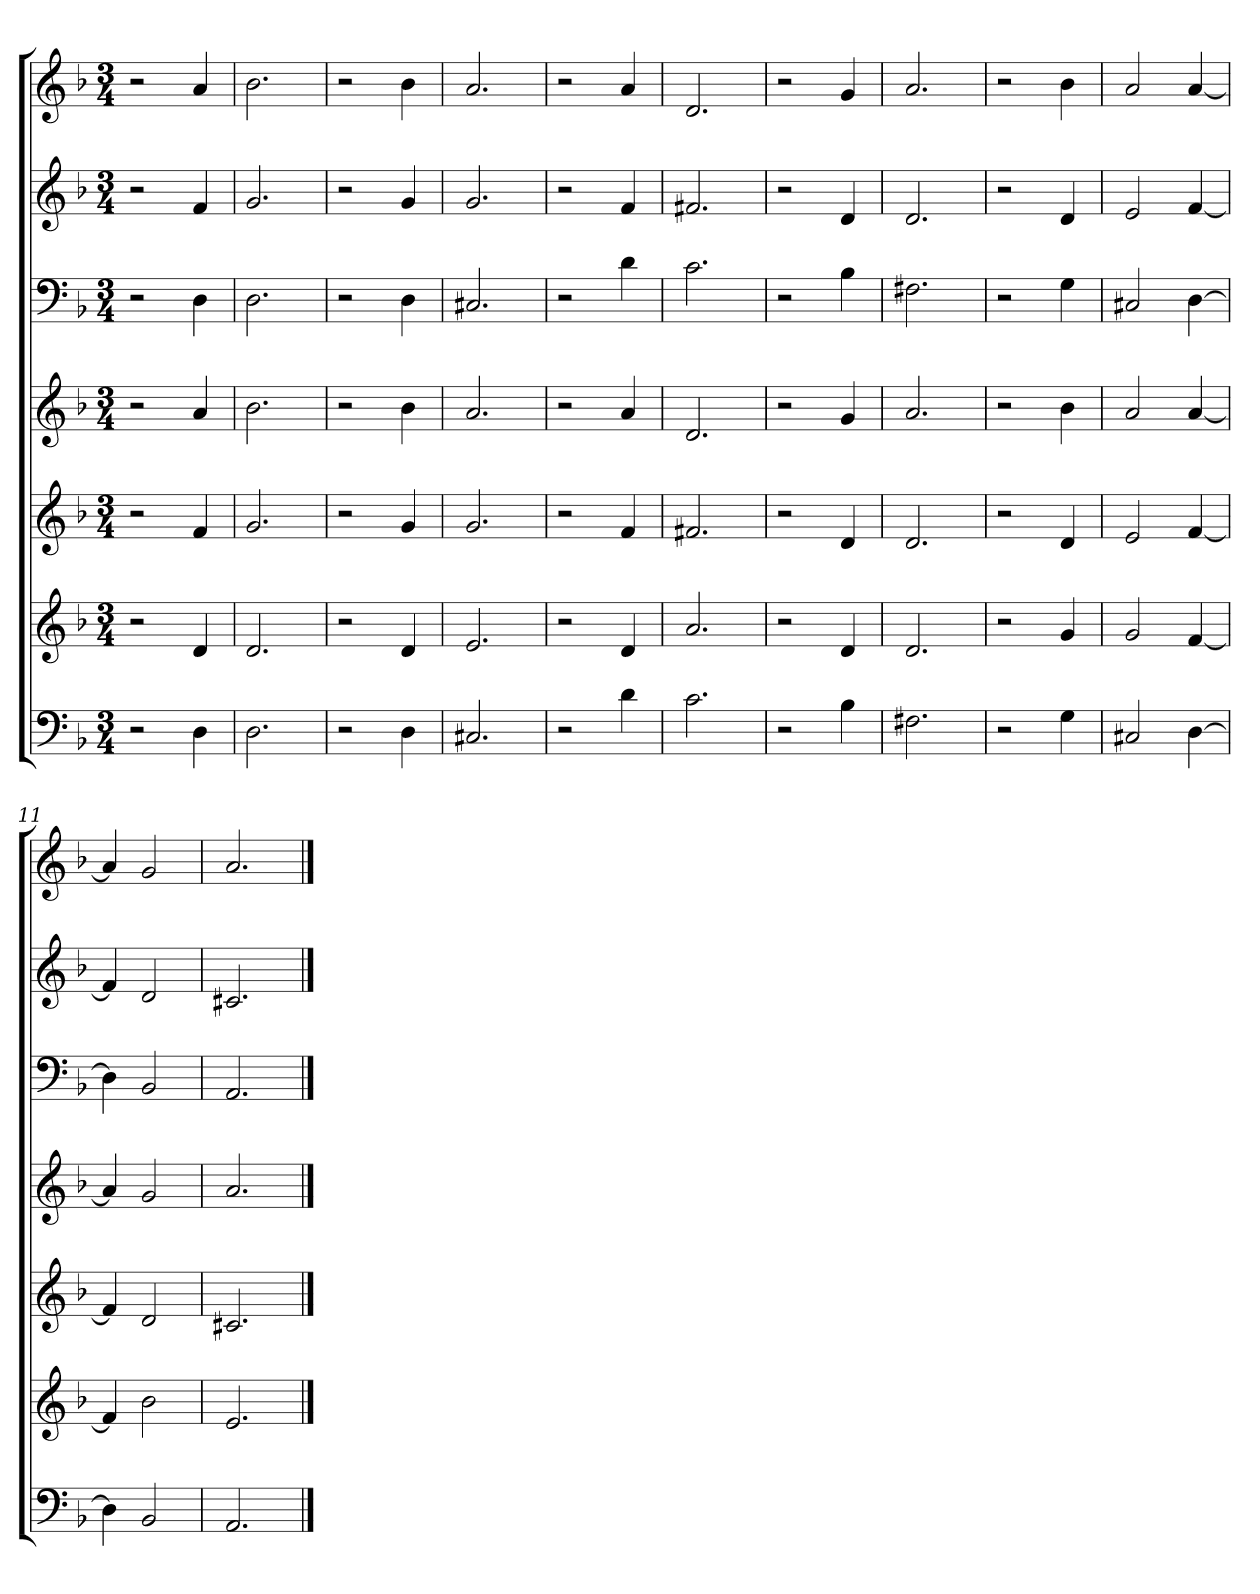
**kern	**kern	**kern	**kern	**kern	**kern	**kern
*part7	*part6	*part5	*part4	*part3	*part2	*part1
*staff7	*staff6	*staff5	*staff4	*staff3	*staff2	*staff1
*k[b-]	*k[b-]	*k[b-]	*k[b-]	*k[b-]	*k[b-]	*k[b-]
*d:	*d:	*d:	*d:	*d:	*d:	*d:
*M3/4	*M3/4	*M3/4	*M3/4	*M3/4	*M3/4	*M3/4
=1	=1	=1	=1	=1	=1	=1
2r	2r	2r	2r	2r	2r	2r
4D	4d	4f	4a	4D	4f	4a
=2	=2	=2	=2	=2	=2	=2
2.D	2.d	2.g	2.b-	2.D	2.g	2.b-
=3	=3	=3	=3	=3	=3	=3
2r	2r	2r	2r	2r	2r	2r
4D	4d	4g	4b-	4D	4g	4b-
=4	=4	=4	=4	=4	=4	=4
2.C#X	2.e	2.g	2.a	2.C#X	2.g	2.a
=5	=5	=5	=5	=5	=5	=5
2r	2r	2r	2r	2r	2r	2r
4d	4d	4f	4a	4d	4f	4a
=6	=6	=6	=6	=6	=6	=6
2.c	2.a	2.f#X	2.d	2.c	2.f#X	2.d
=7	=7	=7	=7	=7	=7	=7
2r	2r	2r	2r	2r	2r	2r
4B-	4d	4d	4g	4B-	4d	4g
=8	=8	=8	=8	=8	=8	=8
2.F#X	2.d	2.d	2.a	2.F#X	2.d	2.a
=9	=9	=9	=9	=9	=9	=9
2r	2r	2r	2r	2r	2r	2r
4G	4g	4d	4b-	4G	4d	4b-
=10	=10	=10	=10	=10	=10	=10
2C#X	2g	2e	2a	2C#X	2e	2a
[4D	[4f	[4f	[4a	[4D	[4f	[4a
=11	=11	=11	=11	=11	=11	=11
4D]	4f]	4f]	4a]	4D]	4f]	4a]
2BB-	2b-	2d	2g	2BB-	2d	2g
=12	=12	=12	=12	=12	=12	=12
2.AA	2.e	2.c#X	2.a	2.AA	2.c#X	2.a
==	==	==	==	==	==	==
*-	*-	*-	*-	*-	*-	*-
